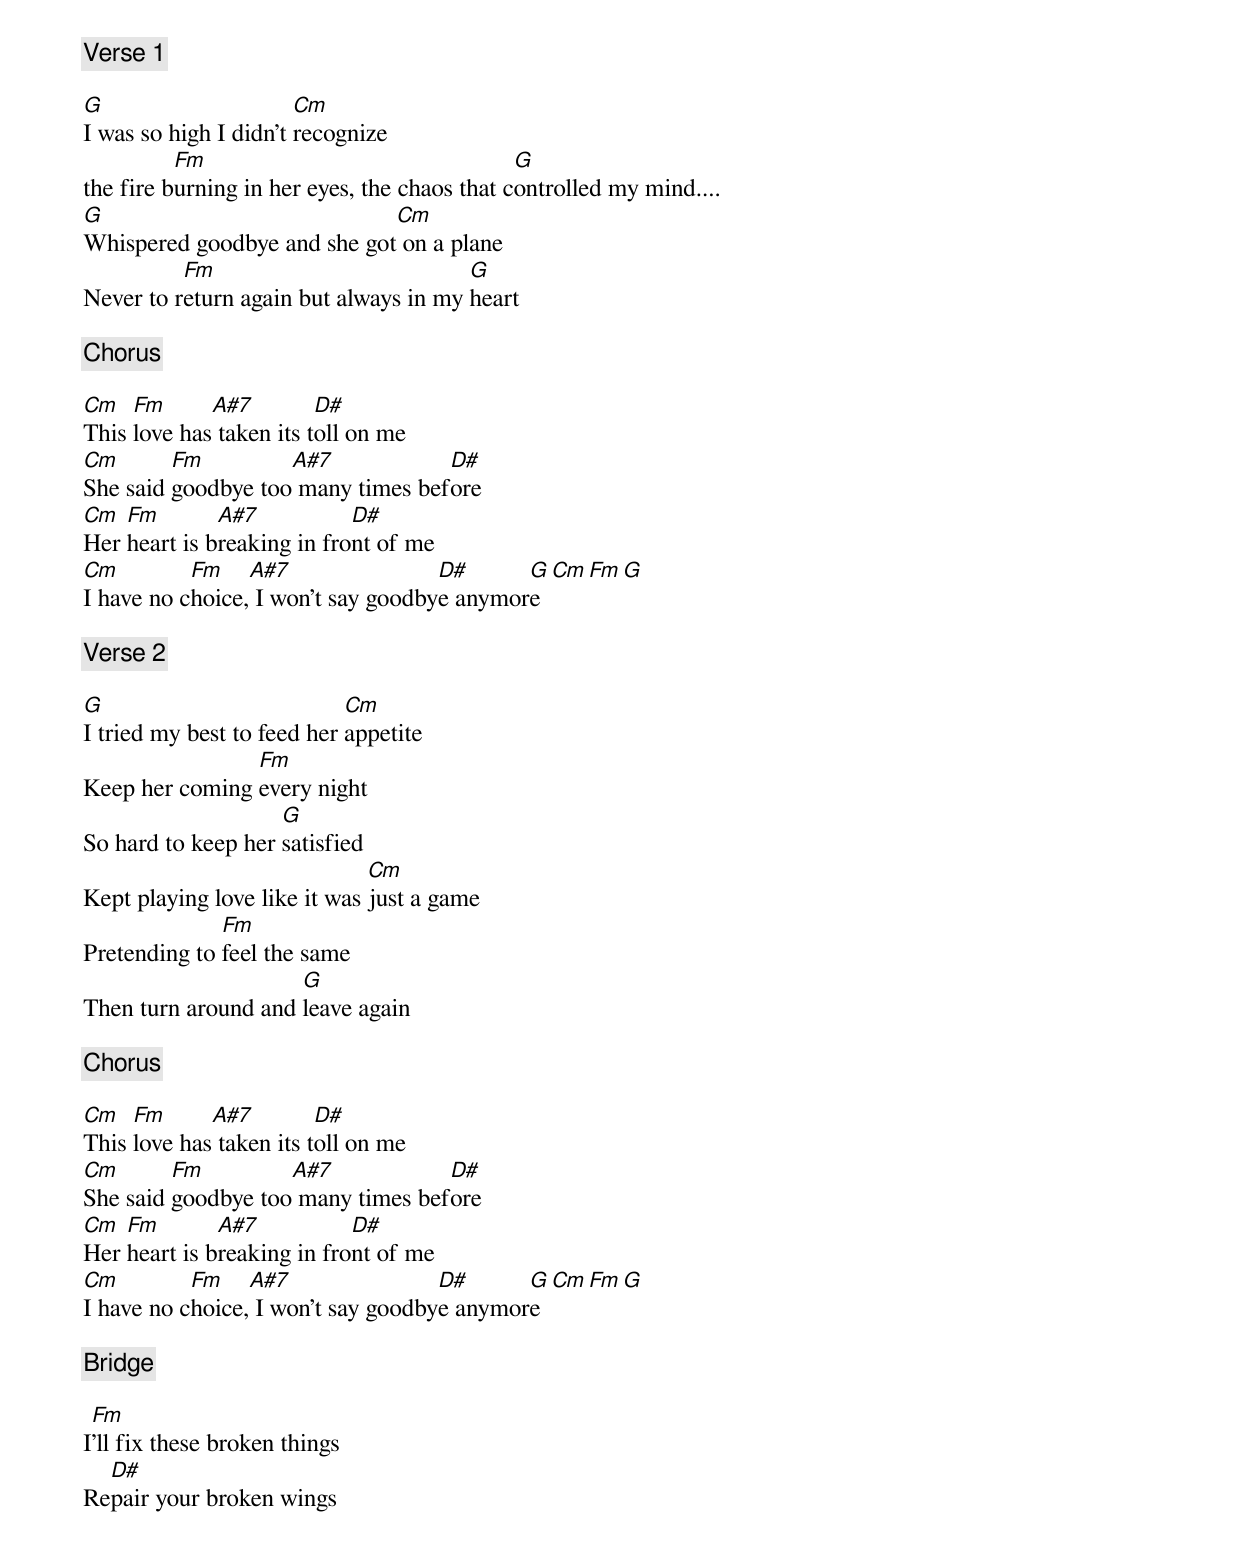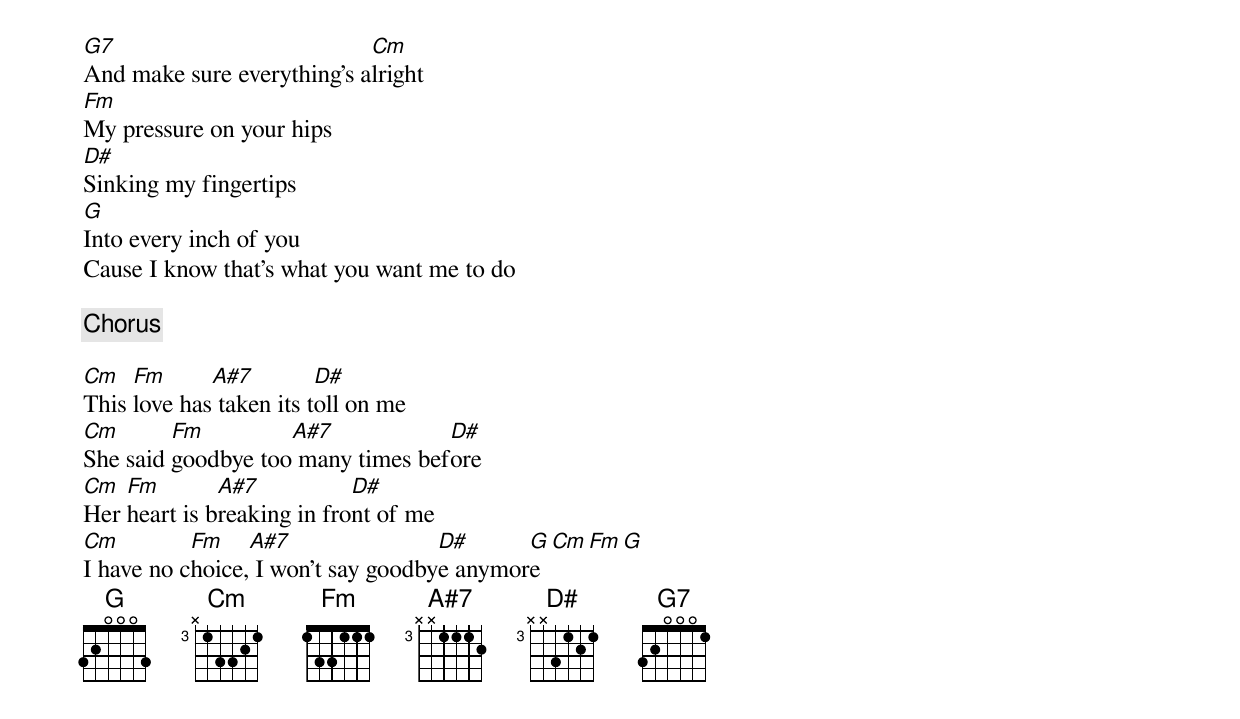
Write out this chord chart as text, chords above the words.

[Verse 1]

G                      Cm
I was so high I didn't recognize
          Fm                                  G
the fire burning in her eyes, the chaos that controlled my mind....
G                            Cm
Whispered goodbye and she got on a plane
          Fm                           G
Never to return again but always in my heart

[Chorus]

Cm   Fm      A#7         D#
This love has taken its toll on me
Cm       Fm         A#7            D#
She said goodbye too many times before
Cm  Fm        A#7           D#
Her heart is breaking in front of me
Cm         Fm    A#7                D#      G    Cm    Fm     G
I have no choice, I won't say goodbye anymore

[Verse 2]

G                           Cm
I tried my best to feed her appetite
                Fm
Keep her coming every night
                    G
So hard to keep her satisfied
                              Cm
Kept playing love like it was just a game
              Fm
Pretending to feel the same
                     G
Then turn around and leave again

[Chorus]

Cm   Fm      A#7         D#
This love has taken its toll on me
Cm       Fm         A#7            D#
She said goodbye too many times before
Cm  Fm        A#7           D#
Her heart is breaking in front of me
Cm         Fm    A#7                D#      G    Cm    Fm     G
I have no choice, I won't say goodbye anymore

[Bridge]

 Fm
I'll fix these broken things
  D#
Repair your broken wings
G7                          Cm
And make sure everything's alright
Fm
My pressure on your hips
D#
Sinking my fingertips
G
Into every inch of you
Cause I know that's what you want me to do

[Chorus]

Cm   Fm      A#7         D#
This love has taken its toll on me
Cm       Fm         A#7            D#
She said goodbye too many times before
Cm  Fm        A#7           D#
Her heart is breaking in front of me
Cm         Fm    A#7                D#      G    Cm    Fm     G
I have no choice, I won't say goodbye anymore
